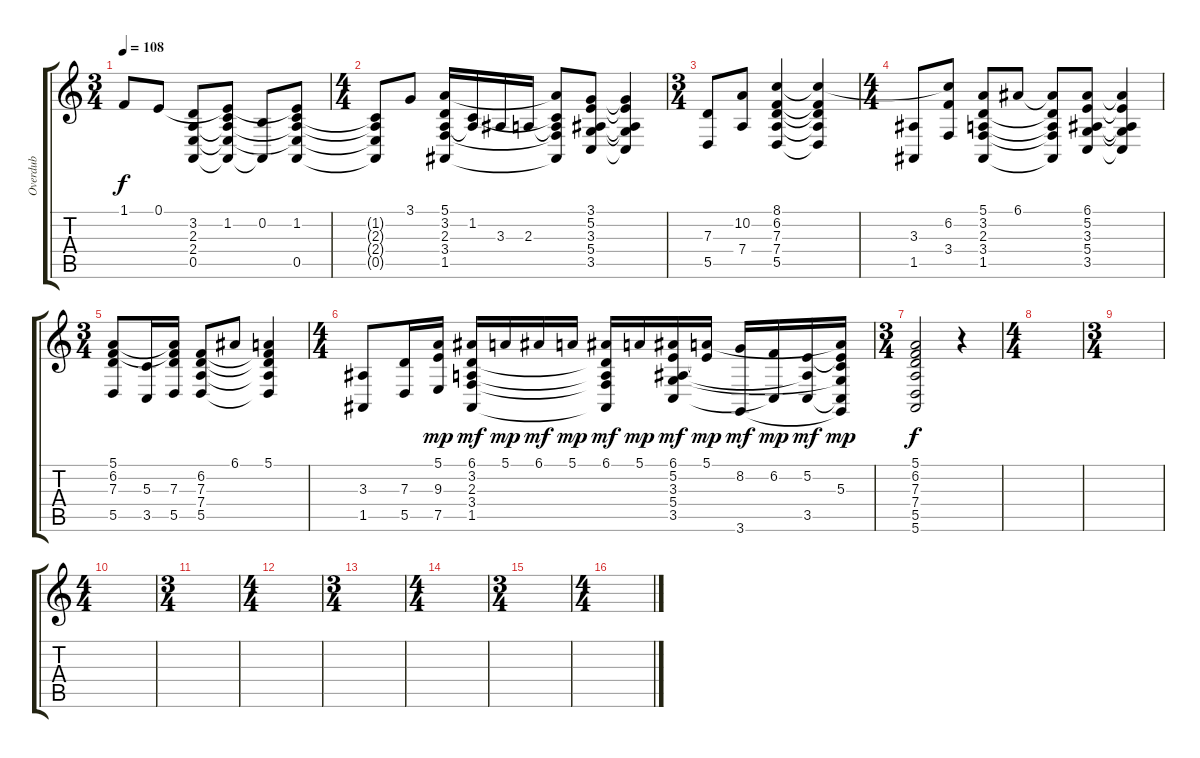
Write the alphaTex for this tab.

\track ("Overdub" "Overdub") {instrument pad1newage}
\staff {score tabs}
\tuning (E4 B3 G3 D3 A2 E2) {hide}
\ts (3 4)
\tempo 108
\clef g2
\ks c
1.1{t}.8{dy f} 0.1.8 (3.2 2.3 2.4 0.5).8 (0.1{t} 1.2 2.3{t} 2.4{t} 0.5{t}).8 (0.2 0.5{t}).8 (0.1{t} 1.2 2.3{t} 2.4{t} 0.5).8 |
\ts (4 4)
(1.2{t} 2.3{t} 2.4{t} 0.5{t}).8 3.1.8 (5.1 3.2 2.3 3.4 1.5).16 (1.2 2.3{t}).16 3.3.16 2.3.16 (5.1{t} 1.2{t} 2.3{t} 3.4{t} 1.5{t}).8 (3.1 5.2 3.3 5.4 3.5).8 (3.1{t} 5.2{t} 3.3{t} 5.4{t} 3.5{t}).4 |
\ts (3 4)
(7.3 5.5).8 (10.2 7.4).8 (8.1 6.2 7.3 7.4 5.5).4 (8.1{t} 6.2{t} 7.3{t} 7.4{t} 5.5{t}).4 |
\ts (4 4)
(3.3 1.5).8 (8.1{t} 6.2 3.4).8 (5.1 3.2 2.3 3.4 1.5).8 6.1.8 (6.1{t} 3.2{t} 2.3{t} 3.4{t} 1.5{t}).8 (6.1 5.2 3.3 5.4 3.5).8 (6.1{t} 5.2{t} 3.3{t} 5.4{t} 3.5{t}).4 |
\ts (3 4)
(5.1 6.2 7.3 5.5).8 (5.3 3.5).16 (5.1{t} 6.2{t} 7.3 5.5).16 (6.2 7.3 7.4 5.5).8 6.1.8 (5.1 6.2{t} 7.3{t} 7.4{t} 5.5{t}).4 |
\ts (4 4)
(3.3 1.5).8 (7.3 5.5).16 (5.1 9.3 7.5).16{dy mp} (6.1 3.2 2.3 3.4 1.5).16{dy mf} 5.1.16{dy mp} 6.1.16{dy mf} 5.1.16{dy mp} (6.1 3.2{t} 2.3{t} 3.4{t} 1.5{t}).16{dy mf} 5.1.16{dy mp} (6.1 5.2 3.3 5.4 3.5).16{dy mf} (5.1 5.2{t}).16{dy mp} (8.2 3.6).16{dy mf} (6.2 3.5{t}).16{dy mp} (5.2 3.3{t} 3.5).16{dy mf} (5.1{t} 5.2{t} 5.3 5.4{t} 3.5{t} 3.6{t}).16{dy mp} |
\ts (3 4)
(5.1 6.2 7.3 7.4 5.5 5.6).2{dy f} r.4 |
\ts (4 4)
|
\ts (3 4)
|
\ts (4 4)
|
\ts (3 4)
|
\ts (4 4)
|
\ts (3 4)
|
\ts (4 4)
|
\ts (3 4)
|
\ts (4 4)
